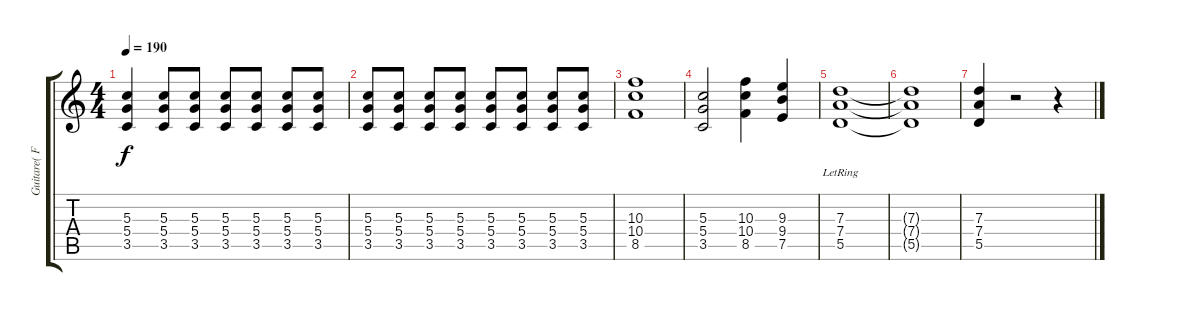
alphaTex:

\track ("Guitare( Fletcher Dragge )" "Guitare( F") {instrument distortionguitar}
\staff {score tabs}
\tuning (E4 B3 G3 D3 A2 E2) {hide}
\ts (4 4)
\tempo 190
\clef g2
\ks c
(5.3 5.4 3.5).4{dy f} (5.3 5.4 3.5).8 (5.3 5.4 3.5).8 (5.3 5.4 3.5).8 (5.3 5.4 3.5).8 (5.3 5.4 3.5).8 (5.3 5.4 3.5).8 |
(5.3 5.4 3.5).8 (5.3 5.4 3.5).8 (5.3 5.4 3.5).8 (5.3 5.4 3.5).8 (5.3 5.4 3.5).8 (5.3 5.4 3.5).8 (5.3 5.4 3.5).8 (5.3 5.4 3.5).8 |
(10.3 10.4 8.5).1 |
(5.3 5.4 3.5).2 (10.3 10.4 8.5).4 (9.3 9.4 7.5).4 |
(7.3 7.4 5.5{lr}).1 |
(7.3{t} 7.4{t} 5.5{t}).1 |
(7.3 7.4 5.5).4 r.2 r.4
